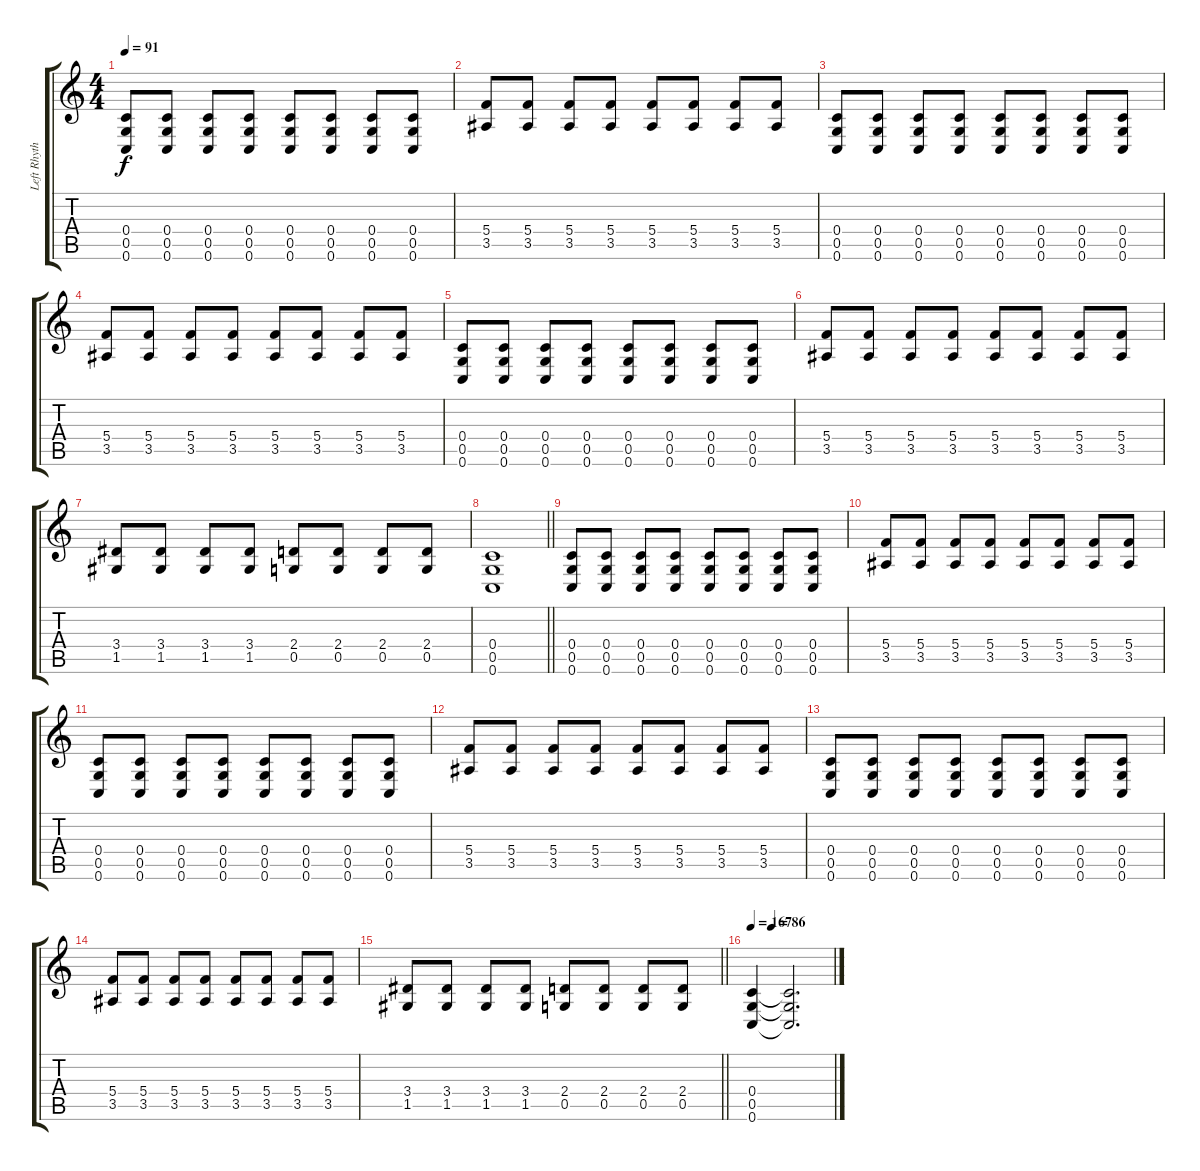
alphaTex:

\track ("Left Rhythm" "Left Rhyth") {instrument distortionguitar}
\staff {score tabs}
\tuning (D4 A3 F3 C3 G2 C2) {hide}
\ts (4 4)
\section ("" "")
\tempo 91
\clef g2
\ks c
(0.4 0.5 0.6).8{dy f} (0.4 0.5 0.6).8 (0.4 0.5 0.6).8 (0.4 0.5 0.6).8 (0.4 0.5 0.6).8 (0.4 0.5 0.6).8 (0.4 0.5 0.6).8 (0.4 0.5 0.6).8 |
(5.4 3.5).8 (5.4 3.5).8 (5.4 3.5).8 (5.4 3.5).8 (5.4 3.5).8 (5.4 3.5).8 (5.4 3.5).8 (5.4 3.5).8 |
(0.4 0.5 0.6).8 (0.4 0.5 0.6).8 (0.4 0.5 0.6).8 (0.4 0.5 0.6).8 (0.4 0.5 0.6).8 (0.4 0.5 0.6).8 (0.4 0.5 0.6).8 (0.4 0.5 0.6).8 |
(5.4 3.5).8 (5.4 3.5).8 (5.4 3.5).8 (5.4 3.5).8 (5.4 3.5).8 (5.4 3.5).8 (5.4 3.5).8 (5.4 3.5).8 |
(0.4 0.5 0.6).8 (0.4 0.5 0.6).8 (0.4 0.5 0.6).8 (0.4 0.5 0.6).8 (0.4 0.5 0.6).8 (0.4 0.5 0.6).8 (0.4 0.5 0.6).8 (0.4 0.5 0.6).8 |
(5.4 3.5).8 (5.4 3.5).8 (5.4 3.5).8 (5.4 3.5).8 (5.4 3.5).8 (5.4 3.5).8 (5.4 3.5).8 (5.4 3.5).8 |
(3.4 1.5).8 (3.4 1.5).8 (3.4 1.5).8 (3.4 1.5).8 (2.4 0.5).8 (2.4 0.5).8 (2.4 0.5).8 (2.4 0.5).8 |
\barLineRight lightlight
(0.4 0.5 0.6).1 |
\section ("" "")
(0.4 0.5 0.6).8 (0.4 0.5 0.6).8 (0.4 0.5 0.6).8 (0.4 0.5 0.6).8 (0.4 0.5 0.6).8 (0.4 0.5 0.6).8 (0.4 0.5 0.6).8 (0.4 0.5 0.6).8 |
(5.4 3.5).8 (5.4 3.5).8 (5.4 3.5).8 (5.4 3.5).8 (5.4 3.5).8 (5.4 3.5).8 (5.4 3.5).8 (5.4 3.5).8 |
(0.4 0.5 0.6).8 (0.4 0.5 0.6).8 (0.4 0.5 0.6).8 (0.4 0.5 0.6).8 (0.4 0.5 0.6).8 (0.4 0.5 0.6).8 (0.4 0.5 0.6).8 (0.4 0.5 0.6).8 |
(5.4 3.5).8 (5.4 3.5).8 (5.4 3.5).8 (5.4 3.5).8 (5.4 3.5).8 (5.4 3.5).8 (5.4 3.5).8 (5.4 3.5).8 |
(0.4 0.5 0.6).8 (0.4 0.5 0.6).8 (0.4 0.5 0.6).8 (0.4 0.5 0.6).8 (0.4 0.5 0.6).8 (0.4 0.5 0.6).8 (0.4 0.5 0.6).8 (0.4 0.5 0.6).8 |
(5.4 3.5).8 (5.4 3.5).8 (5.4 3.5).8 (5.4 3.5).8 (5.4 3.5).8 (5.4 3.5).8 (5.4 3.5).8 (5.4 3.5).8 |
\barLineRight lightlight
(3.4 1.5).8 (3.4 1.5).8 (3.4 1.5).8 (3.4 1.5).8 (2.4 0.5).8 (2.4 0.5).8 (2.4 0.5).8 (2.4 0.5).8 |
\section ("" "")
\tempo 167
\tempo (86 0.25)
(0.4 0.5 0.6).4 (0.4{t} 0.5{t} 0.6{t}).2{d}
